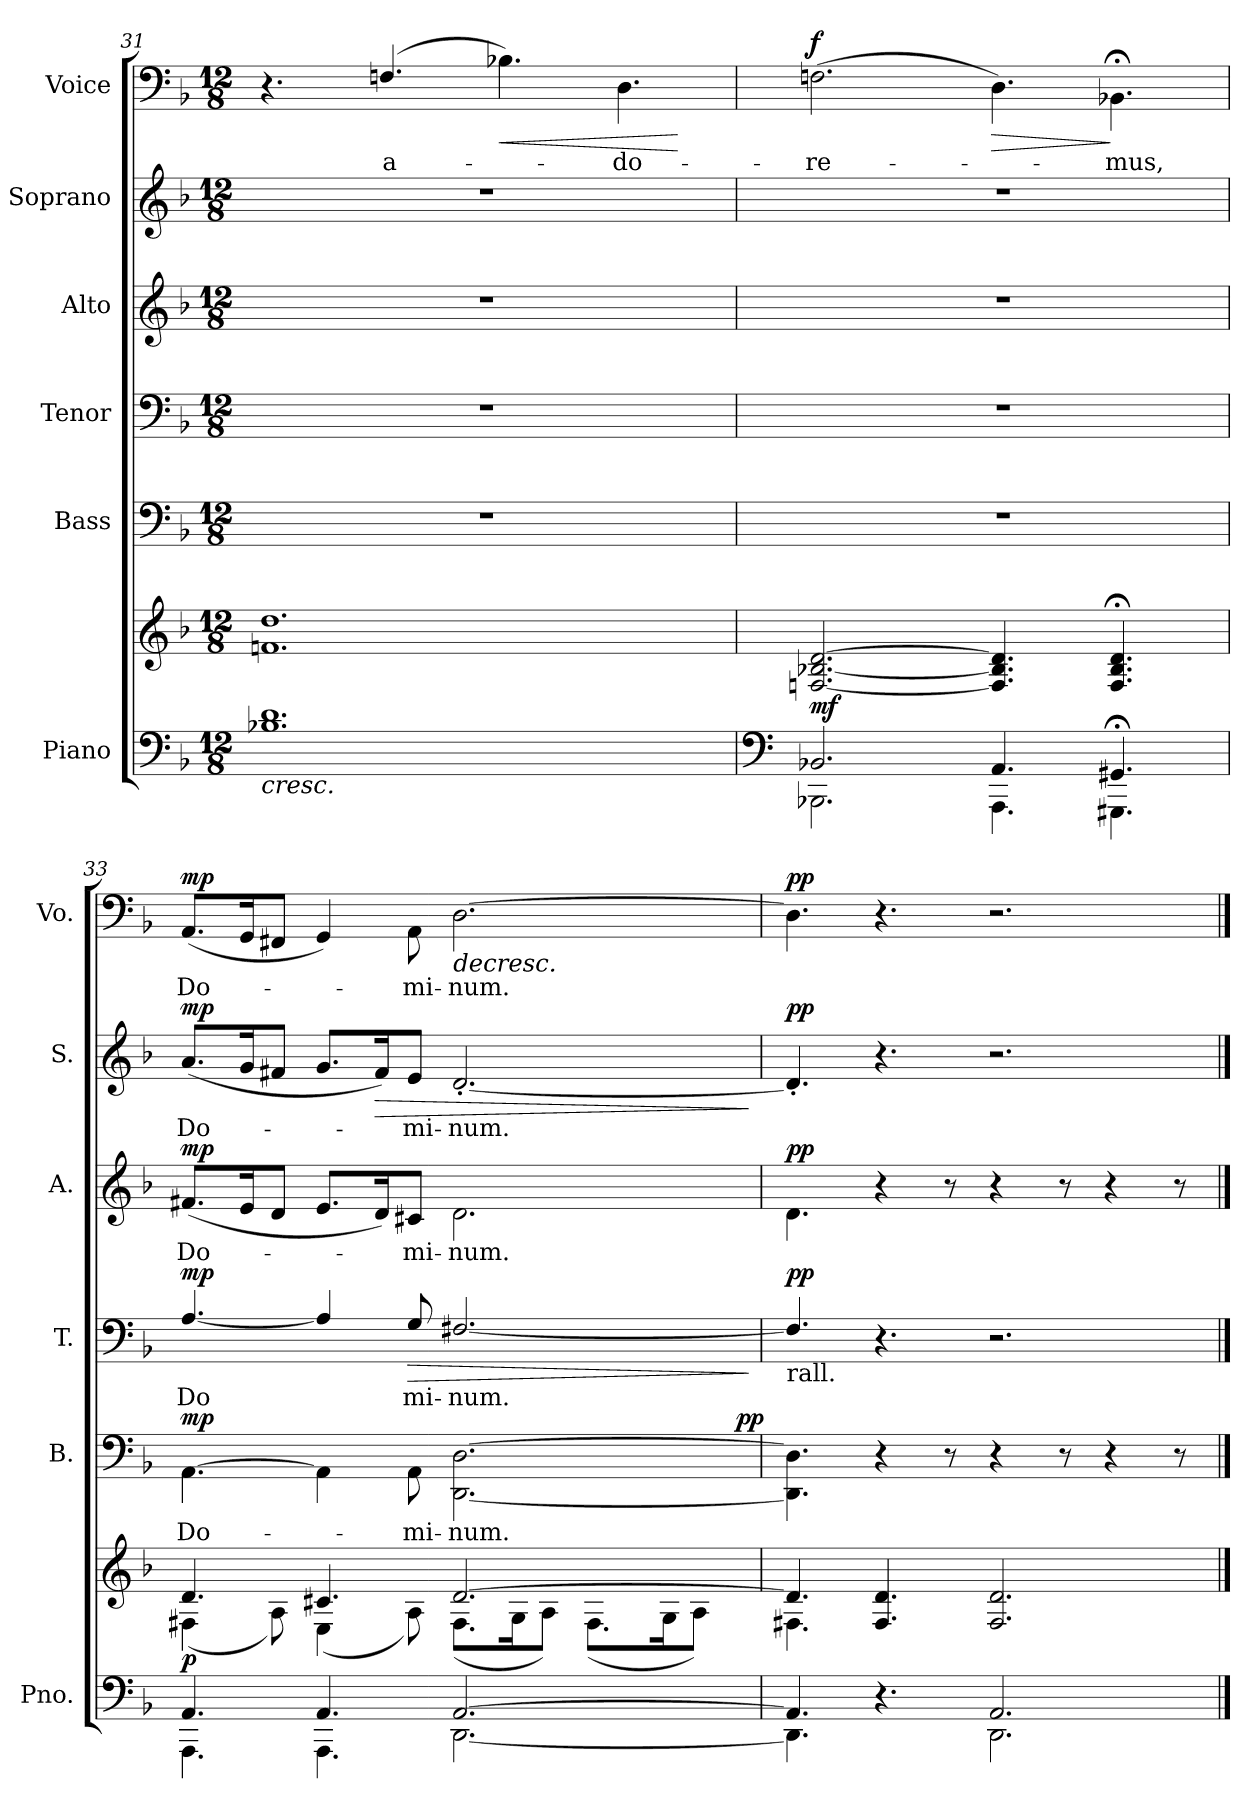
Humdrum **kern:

**kern	**kern	**dynam	**kern	**text	**dynam	**kern	**text	**dynam	**kern	**text	**dynam	**kern	**text	**dynam	**kern	**text	**dynam
*part6	*part6	*part6	*part5	*part5	*part5	*part4	*part4	*part4	*part3	*part3	*part3	*part2	*part2	*part2	*part1	*part1	*part1
*staff7	*staff6	*staff6/7	*staff5	*staff5	*staff5	*staff4	*staff4	*staff4	*staff3	*staff3	*staff3	*staff2	*staff2	*staff2	*staff1	*staff1	*staff1
*I"Piano	*	*	*I"Bass	*	*	*I"Tenor	*	*	*I"Alto	*	*	*I"Soprano	*	*	*I"Voice	*	*
*I'Pno.	*	*	*I'B.	*	*	*I'T.	*	*	*I'A.	*	*	*I'S.	*	*	*I'Vo.	*	*
*clefF4	*clefG2	*	*clefF4	*	*	*clefF4	*	*	*clefG2	*	*	*clefG2	*	*	*clefF4	*	*
*k[b-]	*k[b-]	*	*k[b-]	*	*	*k[b-]	*	*	*k[b-]	*	*	*k[b-]	*	*	*k[b-]	*	*
*M12/8	*M12/8	*	*M12/8	*	*	*M12/8	*	*	*M12/8	*	*	*M12/8	*	*	*M12/8	*	*
=31	=31	=31	=31	=31	=31	=31	=31	=31	=31	=31	=31	=31	=31	=31	=31	=31	=31
!	!	!LO:HP:b=2	!	!	!	!	!	!	!	!	!	!	!	!	!	!	!
1.B-X 1.d	1.fn 1.dd	<	1.r	.	.	1.r	.	.	1.r	.	.	1.r	.	.	4.r	.	.
!	!	!	!	!	!	!	!	!	!	!	!	!	!	!	!	!LO:LY:b	!
.	.	.	.	.	.	.	.	.	.	.	.	.	.	.	(>4.Fn/	a-	.
!	!	!	!	!	!	!	!	!	!	!	!	!	!	!	!	!	!LO:HP:b
.	.	.	.	.	.	.	.	.	.	.	.	.	.	.	4.B-X\)	.	<
!	!	!	!	!	!	!	!	!	!	!	!	!	!	!	!	!LO:LY:b	!
.	.	.	.	.	.	.	.	.	.	.	.	.	.	.	4.D\	-do-	.
.	.	.	.	.	.	.	.	.	.	.	.	.	.	.	.	.	[
=32	=32	=32	=32	=32	=32	=32	=32	=32	=32	=32	=32	=32	=32	=32	=32	=32	=32
*clefF4	*	*	*	*	*	*	*	*	*	*	*	*	*	*	*	*	*
*^	*	*	*	*	*	*	*	*	*	*	*	*	*	*	*	*	*
!	!	!	!LO:DY:b	!	!	!	!	!	!	!	!	!	!	!	!	!	!LO:LY:b	!LO:DY:a
2.BB-X/	2.BBB-X\	[<2.Fn/ [<2.B-X/ [>2.d/	mf	1.r	.	.	1.r	.	.	1.r	.	.	1.r	.	.	(>2.Fn\	-re-	f
!	!	!	!	!	!	!	!	!	!	!	!	!	!	!	!	!	!	!LO:HP:b
4.AA/	4.AAA\	4.F/] 4.B-/] 4.d/]	[	.	.	.	.	.	.	.	.	.	.	.	.	4.D\)	.	>
!	!	!	!	!	!	!	!	!	!	!	!	!	!	!	!	!	!LO:LY:b	!
4.GG#X;/	4.GGG#X\	4.F/;< 4.B-/;< 4.d/;<	.	.	.	.	.	.	.	.	.	.	.	.	.	4.BB-X;<\	-mus,	]
!!LO:PB:g=z
=33	=33	=33	=33	=33	=33	=33	=33	=33	=33	=33	=33	=33	=33	=33	=33	=33	=33	=33
*	*	*^	*	*	*	*	*	*	*	*	*	*	*	*	*	*	*	*
!	!	!	!	!LO:DY:b	!	!LO:LY:b	!LO:DY:b	!	!LO:LY:b	!LO:DY:b	!	!LO:LY:b	!LO:DY:a	!	!LO:LY:b	!LO:DY:a	!	!LO:LY:b	!LO:DY:a
*	*	*	*	*	*^	*	*	*	*	*	*	*	*	*	*	*	*	*	*
4.AA/	4.AAA\	4.d/	(<4F#X\	p	[<4.AA\	1ryy	Do-	mp	[>4.A/	Do	mp	(<8.f#/L	Do-	mp	(>8.a/L	Do-	mp	(<8.AA/L	Do-	mp
.	.	.	.	.	.	.	.	.	.	.	.	16e/K	.	.	16g/K	.	.	16GG/K	.	.
.	.	.	8A\)	.	.	.	.	.	.	.	.	8d/J	.	.	8f#/J	.	.	8FF#X/J	.	.
4.AA/	4.AAA\	4.c#/	(<4E\	.	4AA\]	.	.	.	4A/]	.	.	8.e/L	.	.	8.g/L	.	.	4GG/)	.	.
!	!	!	!	!	!	!	!	!	!	!	!	!	!	!	!	!	!LO:HP:b	!	!	!
.	.	.	.	.	.	.	.	.	.	.	.	16d/K)	.	.	16f#/K)	.	>	.	.	.
!	!	!	!	!	!	!	!LO:LY:b	!	!	!LO:LY:b	!LO:HP:b	!	!LO:LY:b	!	!	!LO:LY:b	!	!	!LO:LY:b	!
.	.	.	8A\)	.	8AA\	.	-mi-	.	8G/	-mi-	>	8c#/J	-mi-	.	8e/J	-mi-	.	8AA\	-mi-	.
!	!	!	!	!	!	!	!LO:LY:b	!	!	!LO:LY:b	!	!	!LO:LY:b	!	!	!LO:LY:b	!	!	!LO:LY:b	!LO:HP:b
[>2.AA/	[<2.DD\	[>2.d/	(<8.F#\L	.	[<2.DD\ [<2.D\	.	-num.	.	[>2.F#/	-num.	.	2.d\	-num.	.	[>2.d'</	-num.	.	[>2.D\	-num.	>
.	.	.	16G\K	.	.	.	.	.	.	.	.	.	.	.	.	.	.	.	.	.
.	.	.	8A\J)	.	.	4ryy	.	.	.	.	.	.	.	.	.	.	.	.	.	.
.	.	.	(<8.F#\L	.	.	.	.	.	.	.	.	.	.	.	.	.	.	.	.	.
.	.	.	.	.	.	8ryy	.	.	.	.	.	.	.	.	.	.	.	.	.	.
.	.	.	16G\K	.	.	.	.	.	.	.	.	.	.	.	.	.	.	.	.	.
.	.	.	8A\J)	.	.	16ryy	.	.	.	.	.	.	.	.	.	.	.	.	.	.
.	.	.	.	.	.	64ryy	.	.	.	.	.	.	.	.	.	.	.	.	.	.
!	!	!	!	!	!	!	!	!LO:DY:b	!	!	!	!	!	!	!	!	!	!	!	!
.	.	.	.	.	.	32.ryy	.	pp	.	.	.	.	.	.	.	.	.	.	.	.
*v	*v	*	*	*	*	*	*	*	*	*	*	*	*	*	*	*	*	*	*	*
*	*v	*v	*	*	*	*	*	*	*	*	*	*	*	*	*	*	*	*	*
.	.	.	.	.	.	.	.	.	]	.	.	.	.	.	]	.	.	.
=34	=34	=34	=34	=34	=34	=34	=34	=34	=34	=34	=34	=34	=34	=34	=34	=34	=34	=34
*^	*^	*	*	*	*	*	*	*	*	*	*	*	*	*	*	*	*	*
!	!	!	!	!	!	!	!	!	!LO:TX:b:t=rall.	!	!	!	!	!	!	!	!	!	!	!
!	!	!	!	!	!	!	!	!	!	!	!LO:DY:b	!	!	!LO:DY:a	!	!	!LO:DY:a	!	!	!LO:DY:a
*	*	*	*	*	*v	*v	*	*	*	*	*	*	*	*	*	*	*	*	*	*
4.AA/]	4.DD\]	4.d/]	4.F#\	.	4.DD\] 4.D\]	.	.	4.F#/]	.	pp	4.d\	.	pp	4.d'</]	.	pp	4.D\]	.	pp
4.ryy	4.r	4.F#/ 4.d/	1ryy	.	4r	.	.	4.r	.	.	4r	.	.	4.r	.	.	4.r	.	]
.	.	.	.	.	8r	.	.	.	.	.	8r	.	.	.	.	.	.	.	.
2.AA/	2.DD\	2.F#/ 2.d/	.	.	4r	.	.	2.r	.	.	4r	.	.	2.r	.	.	2.r	.	.
.	.	.	.	.	8r	.	.	.	.	.	8r	.	.	.	.	.	.	.	.
.	.	.	.	.	4r	.	.	.	.	.	4r	.	.	.	.	.	.	.	.
.	.	.	8ryy	.	8r	.	.	.	.	.	8r	.	.	.	.	.	.	.	.
*v	*v	*	*	*	*	*	*	*	*	*	*	*	*	*	*	*	*	*	*
*	*v	*v	*	*	*	*	*	*	*	*	*	*	*	*	*	*	*	*
==	==	==	==	==	==	==	==	==	==	==	==	==	==	==	==	==	==
*-	*-	*-	*-	*-	*-	*-	*-	*-	*-	*-	*-	*-	*-	*-	*-	*-	*-
